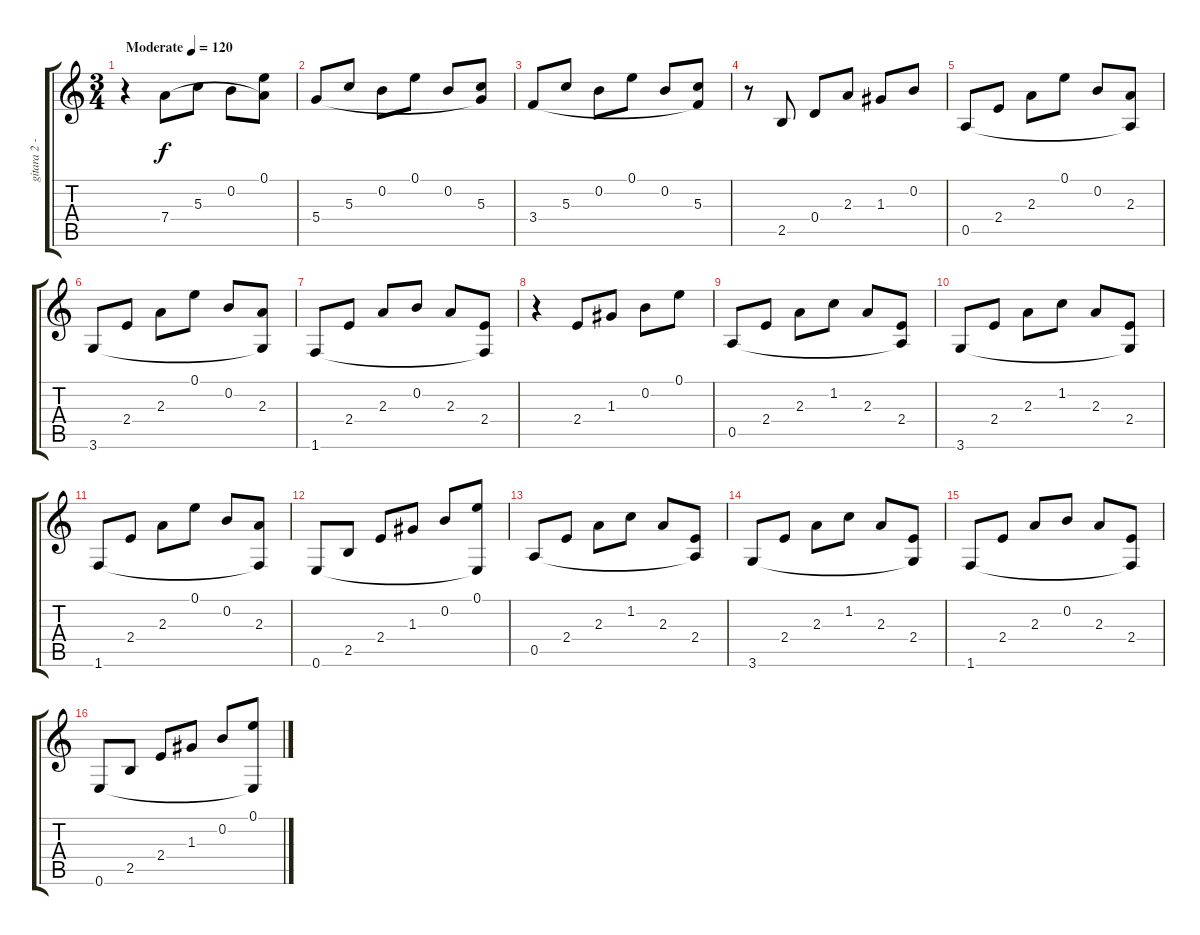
\track ("gitara 2 - Michał" "gitara 2 -") {instrument acousticguitarsteel}
\staff {score tabs}
\tuning (E4 B3 G3 D3 A2 E2) {hide}
\ts (3 4)
\tempo (120 "Moderate")
\clef g2
\ks c
r.4{dy f instrument acousticguitarsteel} 7.4.8 5.3.8 0.2.8 (0.1 7.4{t}).8 |
5.4.8 5.3.8 0.2.8 0.1.8 0.2.8 (5.3 5.4{t}).8 |
3.4.8 5.3.8 0.2.8 0.1.8 0.2.8 (5.3 3.4{t}).8 |
r.8 2.5.8 0.4.8 2.3.8 1.3.8 0.2.8 |
0.5.8 2.4.8 2.3.8 0.1.8 0.2.8 (2.3 0.5{t}).8 |
3.6.8 2.4.8 2.3.8 0.1.8 0.2.8 (2.3 3.6{t}).8 |
1.6.8 2.4.8 2.3.8 0.2.8 2.3.8 (2.4 1.6{t}).8 |
r.4 2.4.8 1.3.8 0.2.8 0.1.8 |
0.5.8 2.4.8 2.3.8 1.2.8 2.3.8 (2.4 0.5{t}).8 |
3.6.8 2.4.8 2.3.8 1.2.8 2.3.8 (2.4 3.6{t}).8 |
1.6.8 2.4.8 2.3.8 0.1.8 0.2.8 (2.3 1.6{t}).8 |
0.6.8 2.5.8 2.4.8 1.3.8 0.2.8 (0.1 0.6{t}).8 |
0.5.8 2.4.8 2.3.8 1.2.8 2.3.8 (2.4 0.5{t}).8 |
3.6.8 2.4.8 2.3.8 1.2.8 2.3.8 (2.4 3.6{t}).8 |
1.6.8 2.4.8 2.3.8 0.2.8 2.3.8 (2.4 1.6{t}).8 |
0.6.8 2.5.8 2.4.8 1.3.8 0.2.8 (0.1 0.6{t}).8
